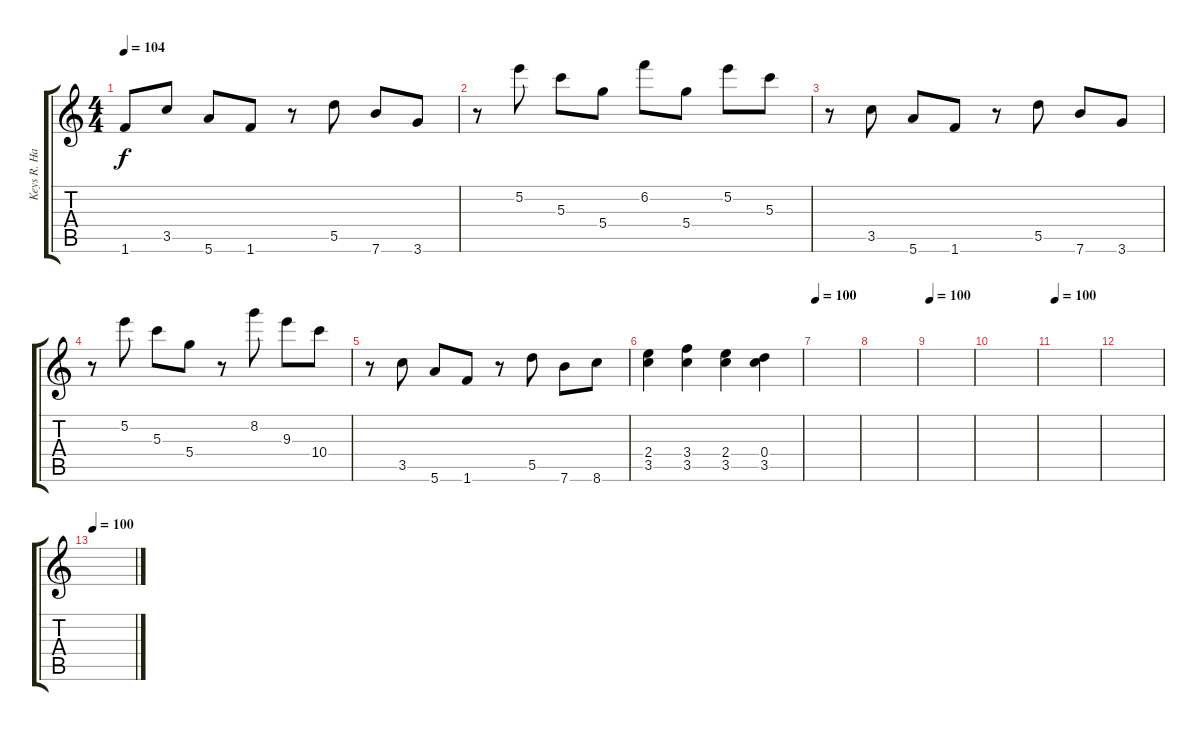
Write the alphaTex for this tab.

\track ("Keys R. Hand" "Keys R. Ha") {instrument churchorgan}
\staff {score tabs}
\tuning (E6 B5 G5 D5 A4 E4) {hide}
\ts (4 4)
\section ("" "")
\tempo 104
\clef g2
\ks c
1.6.8{dy f instrument churchorgan} 3.5.8 5.6.8 1.6.8 r.8 5.5.8 7.6.8 3.6.8 |
r.8 5.2.8 5.3.8 5.4.8 6.2.8 5.4.8 5.2.8 5.3.8 |
r.8 3.5.8 5.6.8 1.6.8 r.8 5.5.8 7.6.8 3.6.8 |
r.8 5.2.8 5.3.8 5.4.8 r.8 8.2.8 9.3.8 10.4.8 |
r.8 3.5.8 5.6.8 1.6.8 r.8 5.5.8 7.6.8 8.6.8 |
(2.4 3.5).4 (3.4 3.5).4 (2.4 3.5).4 (0.4 3.5).4 |
\section ("" "")
\tempo 110
\tempo 100
|
|
\tempo 100
|
|
\tempo 100
|
|
\tempo 100
